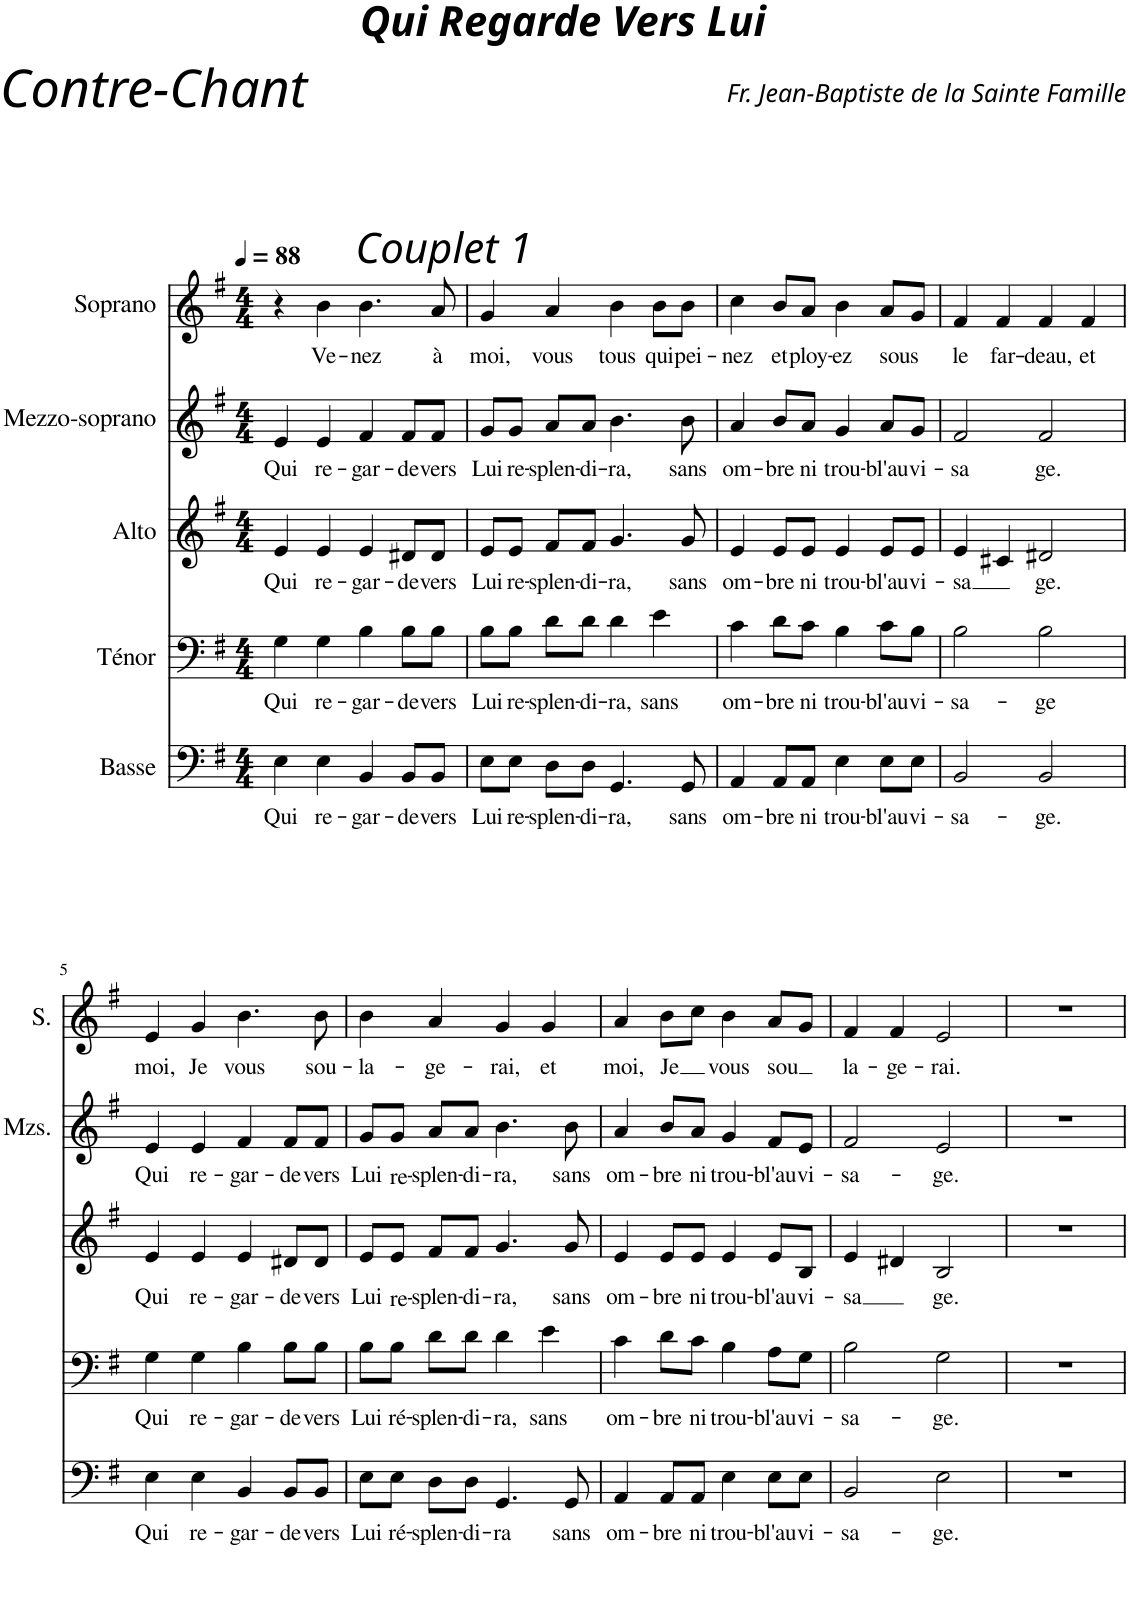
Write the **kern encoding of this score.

**kern	**text	**kern	**text	**kern	**text	**kern	**text	**kern	**text
*part5	*part5	*part4	*part4	*part3	*part3	*part2	*part2	*part1	*part1
*staff5	*staff5	*staff4	*staff4	*staff3	*staff3	*staff2	*staff2	*staff1	*staff1
*I"Basse	*	*I"Ténor	*	*I"Alto	*	*I"Mezzo-soprano	*	*I"Soprano	*
*	*	*	*	*	*	*I'Mzs.	*	*I'S.	*
*clefF4	*	*clefF4	*	*clefG2	*	*clefG2	*	*clefG2	*
*k[f#]	*	*k[f#]	*	*k[f#]	*	*k[f#]	*	*k[f#]	*
*M4/4	*	*M4/4	*	*M4/4	*	*M4/4	*	*M4/4	*
*MM88	*	*MM88	*	*MM88	*	*MM88	*	*MM88	*
=1	=1	=1	=1	=1	=1	=1	=1	=1	=1
!	!LO:LY:b	!	!LO:LY:b	!	!LO:LY:b	!	!LO:LY:b	!	!
4E\	Qui	4G\	Qui	4e/	Qui	4e/	Qui	4r	.
!	!LO:LY:b	!	!LO:LY:b	!	!LO:LY:b	!	!LO:LY:b	!	!LO:LY:b
4E\	re-	4G\	re-	4e/	re-	4e/	re-	4b\	Ve-
!	!LO:LY:b	!	!LO:LY:b	!	!LO:LY:b	!	!LO:LY:b	!	!LO:LY:b
4BB/	-gar-	4B\	-gar-	4e/	-gar-	4f#/	-gar-	4.b\	-nez
!	!LO:LY:b	!	!LO:LY:b	!	!LO:LY:b	!	!LO:LY:b	!	!
8BB/L	-de	8B\L	-de	8d#X/L	-de	8f#/L	-de	.	.
!	!LO:LY:b	!	!LO:LY:b	!	!LO:LY:b	!	!LO:LY:b	!	!LO:LY:b
8BB/J	vers	8B\J	vers	8d#/J	vers	8f#/J	vers	8a/	à
=2	=2	=2	=2	=2	=2	=2	=2	=2	=2
!	!LO:LY:b	!	!LO:LY:b	!	!LO:LY:b	!	!LO:LY:b	!	!LO:LY:b
8E\L	Lui	8B\L	Lui	8e/L	Lui	8g/L	Lui	4g/	moi,
!	!LO:LY:b	!	!LO:LY:b	!	!LO:LY:b	!	!LO:LY:b	!	!
8E\J	re-	8B\J	re-	8e/J	re-	8g/J	re-	.	.
!	!	!	!	!	!	!	!	!LO:TX:a:i:t=Couplet 1	!
!	!LO:LY:b	!	!LO:LY:b	!	!LO:LY:b	!	!LO:LY:b	!	!LO:LY:b
8D\L	-splen-	8d\L	-splen-	8f#/L	-splen-	8a/L	-splen-	4a/	vous
!	!LO:LY:b	!	!LO:LY:b	!	!LO:LY:b	!	!LO:LY:b	!	!
8D\J	-di-	8d\J	-di-	8f#/J	-di-	8a/J	-di-	.	.
!	!LO:LY:b	!	!LO:LY:b	!	!LO:LY:b	!	!LO:LY:b	!	!LO:LY:b
4.GG/	-ra,	4d\	-ra,	4.g/	-ra,	4.b\	-ra,	4b\	tous
!	!	!	!LO:LY:b	!	!	!	!	!	!LO:LY:b
.	.	4e\	sans	.	.	.	.	8b\L	qui
!	!LO:LY:b	!	!	!	!LO:LY:b	!	!LO:LY:b	!	!LO:LY:b
8GG/	sans	.	.	8g/	sans	8b\	sans	8b\J	pei-
=3	=3	=3	=3	=3	=3	=3	=3	=3	=3
!	!LO:LY:b	!	!LO:LY:b	!	!LO:LY:b	!	!LO:LY:b	!	!LO:LY:b
4AA/	om-	4c\	om-	4e/	om-	4a/	om-	4cc\	-nez
!	!LO:LY:b	!	!LO:LY:b	!	!LO:LY:b	!	!LO:LY:b	!	!LO:LY:b
8AA/L	-bre	8d\L	-bre	8e/L	-bre	8b/L	-bre	8b/L	et
!	!LO:LY:b	!	!LO:LY:b	!	!LO:LY:b	!	!LO:LY:b	!	!LO:LY:b
8AA/J	ni	8c\J	ni	8e/J	ni	8a/J	ni	8a/J	ploy-
!	!LO:LY:b	!	!LO:LY:b	!	!LO:LY:b	!	!LO:LY:b	!	!LO:LY:b
4E\	trou-	4B\	trou-	4e/	trou-	4g/	trou-	4b\	-ez
!	!LO:LY:b	!	!LO:LY:b	!	!LO:LY:b	!	!LO:LY:b	!	!LO:LY:b
8E\L	-bl'au	8c\L	-bl'au	8e/L	-bl'au	8a/L	-bl'au	8a/L	sous
!	!LO:LY:b	!	!LO:LY:b	!	!LO:LY:b	!	!LO:LY:b	!	!
8E\J	vi-	8B\J	vi-	8e/J	vi-	8g/J	vi-	8g/J	.
=4	=4	=4	=4	=4	=4	=4	=4	=4	=4
!	!LO:LY:b	!	!LO:LY:b	!	!LO:LY:b	!	!LO:LY:b	!	!LO:LY:b
2BB/	-sa-	2B\	-sa-	4e/	-sa	2f#/	-sa	4f#/	le
!	!	!	!	!	!	!	!	!	!LO:LY:b
.	.	.	.	4c#X/	.	.	.	4f#/	far-
!	!LO:LY:b	!	!LO:LY:b	!	!LO:LY:b	!	!LO:LY:b	!	!LO:LY:b
2BB/	-ge.	2B\	-ge	2d#X/	ge.	2f#/	-ge.	4f#/	-deau,
!	!	!	!	!	!	!	!	!	!LO:LY:b
.	.	.	.	.	.	.	.	4f#/	et
!!LO:LB:g=z
=5	=5	=5	=5	=5	=5	=5	=5	=5	=5
!	!LO:LY:b	!	!LO:LY:b	!	!LO:LY:b	!	!LO:LY:b	!	!LO:LY:b
4E\	Qui	4G\	Qui	4e/	Qui	4e/	Qui	4e/	moi,
!	!LO:LY:b	!	!LO:LY:b	!	!LO:LY:b	!	!LO:LY:b	!	!LO:LY:b
4E\	re-	4G\	re-	4e/	re-	4e/	re-	4g/	Je
!	!LO:LY:b	!	!LO:LY:b	!	!LO:LY:b	!	!LO:LY:b	!	!LO:LY:b
4BB/	-gar-	4B\	-gar-	4e/	-gar-	4f#/	-gar-	4.b\	vous
!	!LO:LY:b	!	!LO:LY:b	!	!LO:LY:b	!	!LO:LY:b	!	!
8BB/L	-de	8B\L	-de	8d#X/L	-de	8f#/L	-de	.	.
!	!LO:LY:b	!	!LO:LY:b	!	!LO:LY:b	!	!LO:LY:b	!	!LO:LY:b
8BB/J	vers	8B\J	vers	8d#/J	vers	8f#/J	vers	8b\	sou-
=6	=6	=6	=6	=6	=6	=6	=6	=6	=6
!	!LO:LY:b	!	!LO:LY:b	!	!LO:LY:b	!	!LO:LY:b	!	!LO:LY:b
8E\L	Lui	8B\L	Lui	8e/L	Lui	8g/L	Lui	4b\	-la-
!	!LO:LY:b	!	!LO:LY:b	!	!LO:LY:b	!	!LO:LY:b	!	!
8E\J	ré-	8B\J	ré-	8e/J	re-	8g/J	re-	.	.
!	!LO:LY:b	!	!LO:LY:b	!	!LO:LY:b	!	!LO:LY:b	!	!LO:LY:b
8D\L	-splen-	8d\L	-splen-	8f#/L	-splen-	8a/L	-splen-	4a/	-ge-
!	!LO:LY:b	!	!LO:LY:b	!	!LO:LY:b	!	!LO:LY:b	!	!
8D\J	-di-	8d\J	-di-	8f#/J	-di-	8a/J	-di-	.	.
!	!LO:LY:b	!	!LO:LY:b	!	!LO:LY:b	!	!LO:LY:b	!	!LO:LY:b
4.GG/	-ra	4d\	-ra,	4.g/	-ra,	4.b\	-ra,	4g/	-rai,
!	!	!	!LO:LY:b	!	!	!	!	!	!LO:LY:b
.	.	4e\	sans	.	.	.	.	4g/	et
!	!LO:LY:b	!	!	!	!LO:LY:b	!	!LO:LY:b	!	!
8GG/	sans	.	.	8g/	sans	8b\	sans	.	.
=7	=7	=7	=7	=7	=7	=7	=7	=7	=7
!	!LO:LY:b	!	!LO:LY:b	!	!LO:LY:b	!	!LO:LY:b	!	!LO:LY:b
4AA/	om-	4c\	om-	4e/	om-	4a/	om-	4a/	moi,
!	!LO:LY:b	!	!LO:LY:b	!	!LO:LY:b	!	!LO:LY:b	!	!LO:LY:b
8AA/L	-bre	8d\L	-bre	8e/L	-bre	8b/L	-bre	8b\L	Je
!	!LO:LY:b	!	!LO:LY:b	!	!LO:LY:b	!	!LO:LY:b	!	!
8AA/J	ni	8c\J	ni	8e/J	ni	8a/J	ni	8cc\J	.
!	!LO:LY:b	!	!LO:LY:b	!	!LO:LY:b	!	!LO:LY:b	!	!LO:LY:b
4E\	trou-	4B\	trou-	4e/	trou-	4g/	trou-	4b\	vous
!	!LO:LY:b	!	!LO:LY:b	!	!LO:LY:b	!	!LO:LY:b	!	!LO:LY:b
8E\L	-bl'au	8A\L	-bl'au	8e/L	-bl'au	8f#/L	-bl'au	8a/L	-sou
!	!LO:LY:b	!	!LO:LY:b	!	!LO:LY:b	!	!LO:LY:b	!	!
8E\J	vi-	8G\J	vi-	8B/J	vi-	8e/J	vi-	8g/J	.
=8	=8	=8	=8	=8	=8	=8	=8	=8	=8
!	!LO:LY:b	!	!LO:LY:b	!	!LO:LY:b	!	!LO:LY:b	!	!LO:LY:b
2BB/	-sa-	2B\	-sa-	4e/	-sa	2f#/	-sa-	4f#/	la-
!	!	!	!	!	!	!	!	!	!LO:LY:b
.	.	.	.	4d#X/	.	.	.	4f#/	-ge-
!	!LO:LY:b	!	!LO:LY:b	!	!LO:LY:b	!	!LO:LY:b	!	!LO:LY:b
2E\	-ge.	2G\	-ge.	2B/	ge.	2e/	-ge.	2e/	-rai.
=9	=9	=9	=9	=9	=9	=9	=9	=9	=9
1r	.	1r	.	1r	.	1r	.	1r	.
=	=	=	=	=	=	=	=	=	=
*-	*-	*-	*-	*-	*-	*-	*-	*-	*-
